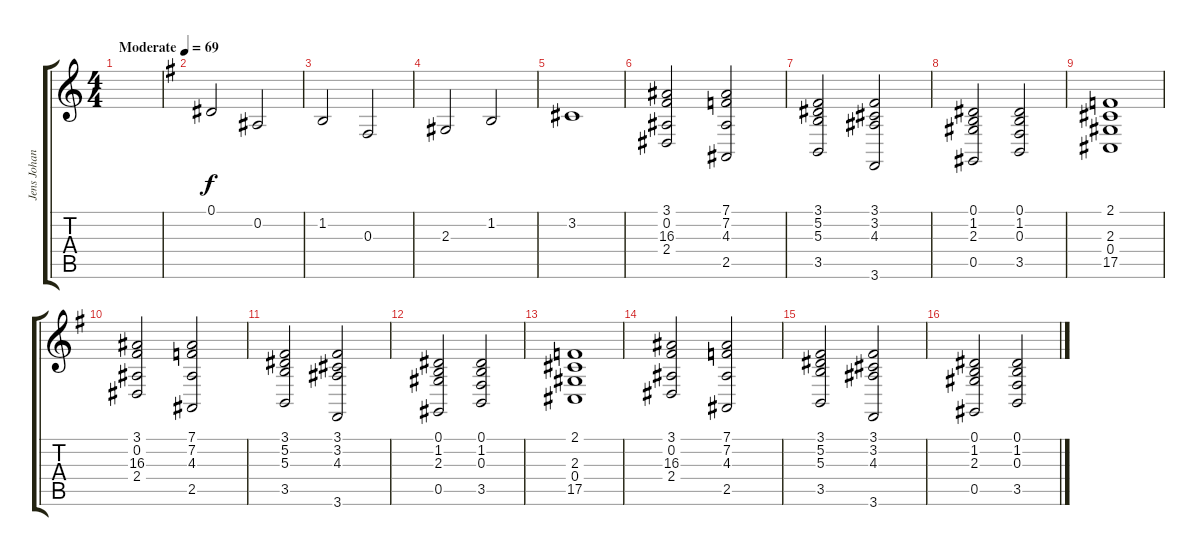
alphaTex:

\track ("Jens Johansson" "Jens Johan") {instrument stringensemble1}
\staff {score tabs}
\tuning (Eb4 Bb3 Gb3 Db3 Ab2 Eb2) {hide}
\ts (4 4)
\tempo (69 "Moderate")
\clef g2
\ks c
|
\ks g
0.1.2 0.2.2 |
1.2.2 0.3.2 |
2.3.2 1.2.2 |
3.2.1 |
(3.1 0.2 16.3 2.4).2 (7.1 7.2 4.3 2.5).2 |
(3.1 5.2 5.3 3.5).2 (3.1 3.2 4.3 3.6).2 |
(0.1 1.2 2.3 0.5).2 (0.1 1.2 0.3 3.5).2 |
(2.1 2.3 0.4 17.5).1 |
(3.1 0.2 16.3 2.4).2 (7.1 7.2 4.3 2.5).2 |
(3.1 5.2 5.3 3.5).2 (3.1 3.2 4.3 3.6).2 |
(0.1 1.2 2.3 0.5).2 (0.1 1.2 0.3 3.5).2 |
(2.1 2.3 0.4 17.5).1 |
(3.1 0.2 16.3 2.4).2 (7.1 7.2 4.3 2.5).2 |
(3.1 5.2 5.3 3.5).2 (3.1 3.2 4.3 3.6).2 |
(0.1 1.2 2.3 0.5).2 (0.1 1.2 0.3 3.5).2
